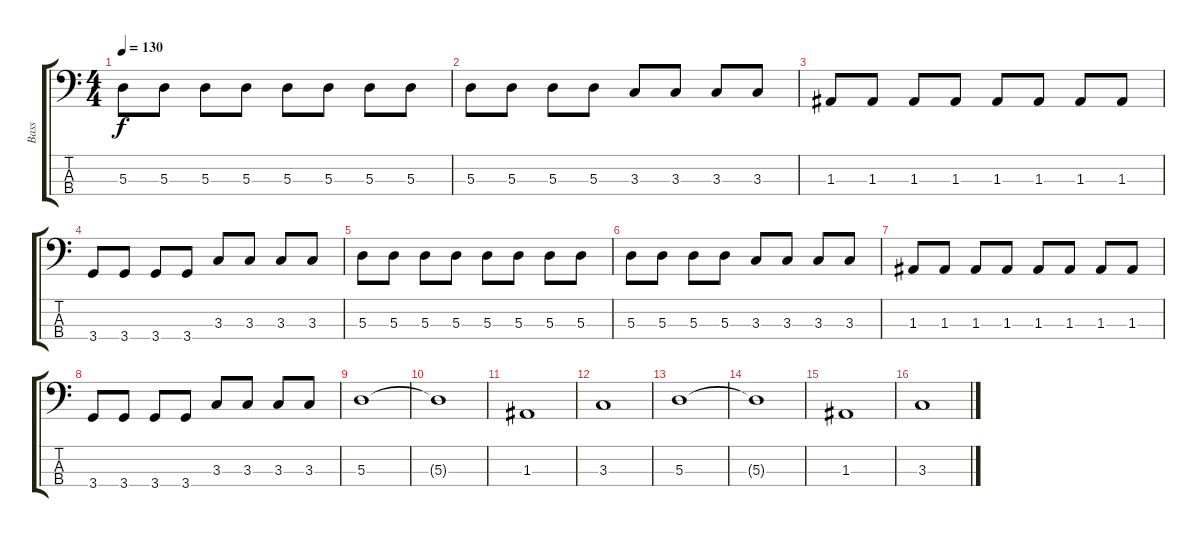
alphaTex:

\track ("Bass" "Bass") {instrument electricbassfinger}
\staff {score tabs}
\tuning (G2 D2 A1 E1) {hide}
\ts (4 4)
\tempo 130
\clef f4
\ks c
5.3.8{dy f} 5.3.8 5.3.8 5.3.8 5.3.8 5.3.8 5.3.8 5.3.8 |
5.3.8 5.3.8 5.3.8 5.3.8 3.3.8 3.3.8 3.3.8 3.3.8 |
1.3.8 1.3.8 1.3.8 1.3.8 1.3.8 1.3.8 1.3.8 1.3.8 |
3.4.8 3.4.8 3.4.8 3.4.8 3.3.8 3.3.8 3.3.8 3.3.8 |
5.3.8 5.3.8 5.3.8 5.3.8 5.3.8 5.3.8 5.3.8 5.3.8 |
5.3.8 5.3.8 5.3.8 5.3.8 3.3.8 3.3.8 3.3.8 3.3.8 |
1.3.8 1.3.8 1.3.8 1.3.8 1.3.8 1.3.8 1.3.8 1.3.8 |
3.4.8 3.4.8 3.4.8 3.4.8 3.3.8 3.3.8 3.3.8 3.3.8 |
5.3.1 |
5.3{t}.1 |
1.3.1 |
3.3.1 |
5.3.1 |
5.3{t}.1 |
1.3.1 |
3.3.1
